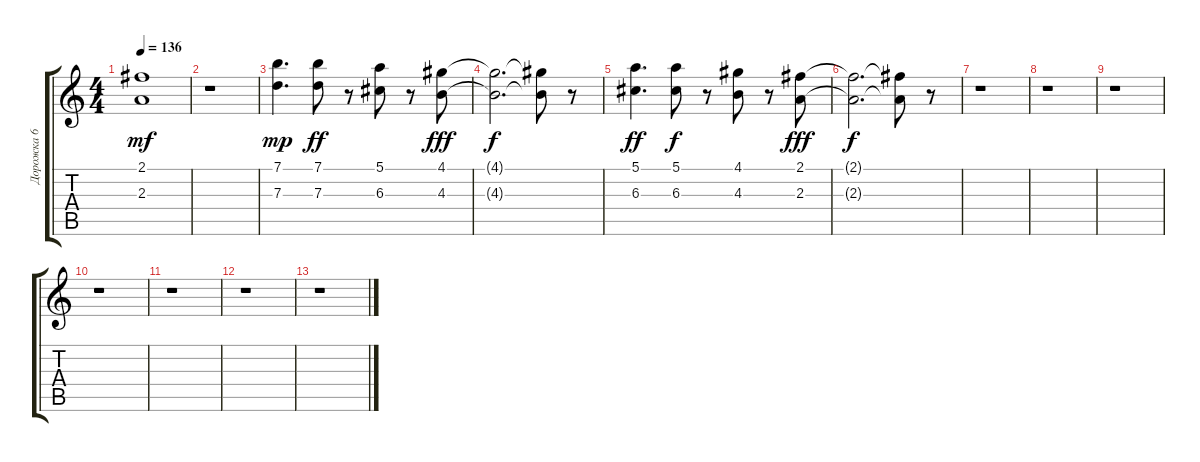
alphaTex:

\track ("Дорожка 6" "Дорожка 6") {instrument acousticguitarnylon}
\staff {score tabs}
\tuning (E4 B3 G3 D3 A2 E2) {hide}
\ts (4 4)
\tempo 136
\clef g2
\ks c
(2.1 2.3).1{dy mf} |
r.1 |
(7.1 7.3).4{d dy mp} (7.1 7.3).8{dy ff} r.8 (5.1 6.3).8 r.8 (4.1 4.3).8{dy fff} |
(4.1{t} 4.3{t}).2{d dy f} (4.1{t} 4.3{t}).8 r.8 |
(5.1 6.3).4{d dy ff} (5.1 6.3).8{dy f} r.8 (4.1 4.3).8 r.8 (2.1 2.3).8{dy fff} |
(2.1{t} 2.3{t}).2{d dy f} (2.1{t} 2.3{t}).8 r.8 |
r.1 |
r.1 |
r.1 |
r.1 |
r.1 |
r.1 |
r.1
